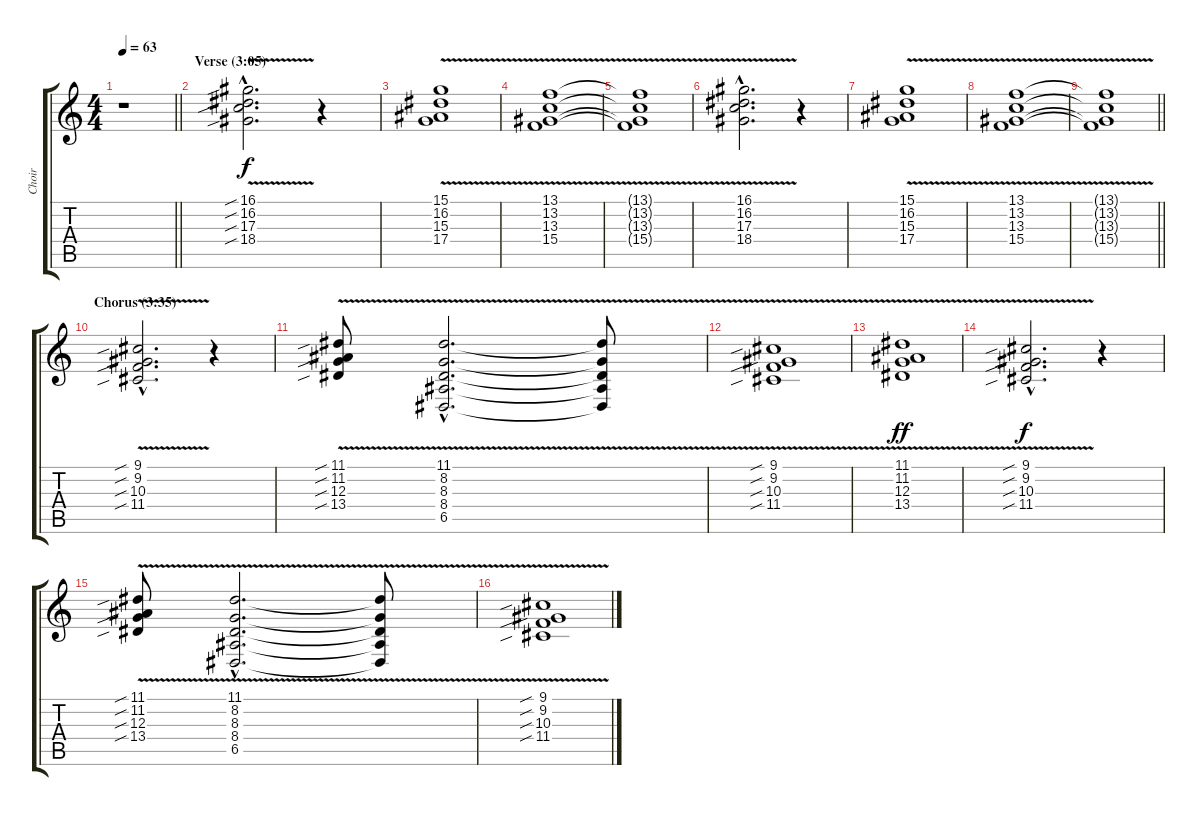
\track ("Choir" "Choir") {instrument pad4choir}
\staff {score tabs}
\tuning (E4 B3 G3 D3 A2 E2) {hide}
\ts (4 4)
\tempo 63
\clef g2
\barLineRight lightlight
\ks c
r.1{dy ff} |
\section ("" "Verse (3:05)")
(16.1{v sib hac} 16.2{v sib hac} 17.3{v sib hac} 18.4{v sib hac}).2{d dy f} r.4{instrument pad4choir} |
(15.1{v} 16.2{v} 15.3{v} 17.4{v}).1 |
(13.1{v} 13.2{v} 13.3{v} 15.4{v}).1 |
(13.1{t} 13.2{t} 13.3{t} 15.4{t}).1 |
(16.1{v hac} 16.2{v hac} 17.3{v hac} 18.4{v hac}).2{d} r.4{instrument pad4choir} |
(15.1{v} 16.2{v} 15.3{v} 17.4{v}).1 |
(13.1{v} 13.2{v} 13.3{v} 15.4{v}).1 |
\barLineRight lightlight
(13.1{t} 13.2{t} 13.3{t} 15.4{t}).1{instrument voiceoohs} |
\section ("" "Chorus (3:35)")
(9.1{v sib hac} 9.2{v sib hac} 10.3{v sib hac} 11.4{v sib hac}).2{d} r.4{instrument pad4choir} |
(11.1{v sib} 11.2{v sib} 12.3{v sib} 13.4{v sib}).8 (11.1{v hac} 8.2{v hac} 8.3{v hac} 8.4{v hac} 6.5{v hac}).2{d} (11.1{t} 8.2{t} 8.3{t} 8.4{t} 6.5{t}).8{instrument voiceoohs} |
(9.1{v sib} 9.2{v sib} 10.3{v sib} 11.4{v sib}).1 |
(11.1{v} 11.2{v} 12.3{v} 13.4{v}).1{dy ff instrument pad4choir} |
(9.1{v sib hac} 9.2{v sib hac} 10.3{v sib hac} 11.4{v sib hac}).2{d dy f} r.4{instrument pad4choir} |
(11.1{v sib} 11.2{v sib} 12.3{v sib} 13.4{v sib}).8 (11.1{v hac} 8.2{v hac} 8.3{v hac} 8.4{v hac} 6.5{v hac}).2{d} (11.1{t} 8.2{t} 8.3{t} 8.4{t} 6.5{t}).8{instrument voiceoohs} |
(9.1{v sib} 9.2{v sib} 10.3{v sib} 11.4{v sib}).1
